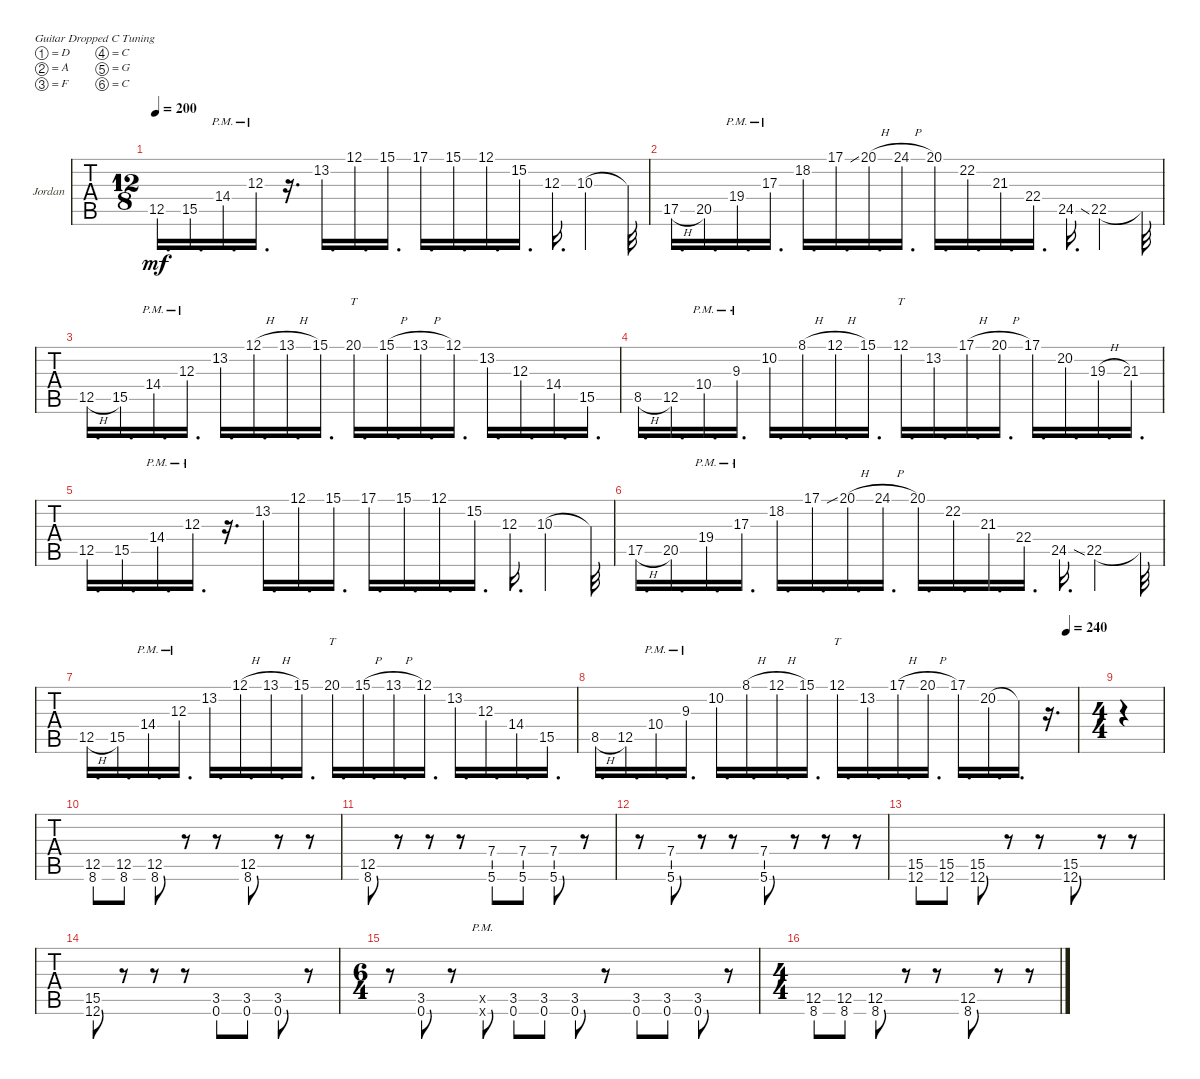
\bracketExtendMode groupsimilarinstruments
\firstSystemTrackNameOrientation horizontal
\otherSystemsTrackNameOrientation horizontal
\track ("Jid-Lee" "Jordan") {instrument overdrivenguitar}
\staff {tabs}
\tuning (D4 A3 F3 C3 G2 C2)
\ts (12 8)
\tempo 200
\clef g2
\ks c
12.5.16{d dy mf} 15.5.16{d} 14.4{pm}.16{d} 12.3{pm}.16{d} r.16{d} 13.2.16{d} 12.1.16{d} 15.1.16{d} 17.1.16{d} 15.1.16{d} 12.1.16{d} 15.2.16{d} 12.3.16{d} 10.3.4 10.3{t}.32 |
17.5{h}.16{d} 20.5.16{d} 19.4{pm}.16{d} 17.3{pm}.16{d} 18.2.16{d} 17.1{ss}.16{d} 20.1{h}.16{d} 24.1{h}.16{d} 20.1.16{d} 22.2.16{d} 21.3.16{d} 22.4.16{d} 24.5{ss}.16{d} 22.5.4 22.5{t}.32 |
12.5{h}.16{d} 15.5.16{d} 14.4{pm}.16{d} 12.3{pm}.16{d} 13.2.16{d} 12.1{h}.16{d} 13.1{h}.16{d} 15.1.16{d} 20.1.16{tt d} 15.1{h}.16{d} 13.1{h}.16{d} 12.1.16{d} 13.2.16{d} 12.3.16{d} 14.4.16{d} 15.5.16{d} |
8.5{h}.16{d} 12.5.16{d} 10.4{pm}.16{d} 9.3{pm}.16{d} 10.2.16{d} 8.1{h}.16{d} 12.1{h}.16{d} 15.1.16{d} 12.1.16{tt d} 13.2.16{d} 17.1{h}.16{d} 20.1{h}.16{d} 17.1.16{d} 20.2.16{d} 19.3{h}.16{d} 21.3.16{d} |
12.5.16{d} 15.5.16{d} 14.4{pm}.16{d} 12.3{pm}.16{d} r.16{d} 13.2.16{d} 12.1.16{d} 15.1.16{d} 17.1.16{d} 15.1.16{d} 12.1.16{d} 15.2.16{d} 12.3.16{d} 10.3.4 10.3{t}.32 |
17.5{h}.16{d} 20.5.16{d} 19.4{pm}.16{d} 17.3{pm}.16{d} 18.2.16{d} 17.1{ss}.16{d} 20.1{h}.16{d} 24.1{h}.16{d} 20.1.16{d} 22.2.16{d} 21.3.16{d} 22.4.16{d} 24.5{ss}.16{d} 22.5.4 22.5{t}.32 |
12.5{h}.16{d} 15.5.16{d} 14.4{pm}.16{d} 12.3{pm}.16{d} 13.2.16{d} 12.1{h}.16{d} 13.1{h}.16{d} 15.1.16{d} 20.1.16{tt d} 15.1{h}.16{d} 13.1{h}.16{d} 12.1.16{d} 13.2.16{d} 12.3.16{d} 14.4.16{d} 15.5.16{d} |
\tempo (240 0.978261)
8.5{h}.16{d} 12.5.16{d} 10.4{pm}.16{d} 9.3{pm}.16{d} 10.2.16{d} 8.1{h}.16{d} 12.1{h}.16{d} 15.1.16{d} 12.1.16{tt d} 13.2.16{d} 17.1{h}.16{d} 20.1{h}.16{d} 17.1.16{d} 20.2.16{d} 20.2{t}.16{d} r.16{d} |
\ts (4 4)
|
(12.5 8.6).8 (12.5 8.6).8 (12.5 8.6).8 r.8 r.8 (12.5 8.6).8 r.8 r.8 |
(12.5 8.6).8 r.8 r.8 r.8 (5.6 7.4).8 (5.6 7.4).8 (5.6 7.4).8 r.8 |
r.8 (5.6 7.4).8 r.8 r.8 (5.6 7.4).8 r.8 r.8 r.8 |
(12.6 15.5).8 (12.6 15.5).8 (12.6 15.5).8 r.8 r.8 (12.6 15.5).8 r.8 r.8 |
(12.6 15.5).8 r.8 r.8 r.8 (0.6 3.5).8 (0.6 3.5).8 (0.6 3.5).8 r.8 |
\ts (6 4)
r.8 (0.6 3.5).8 r.8 (0.6{pm x} 0.5{x}).8 (0.6 3.5).8 (0.6 3.5).8 (0.6 3.5).8 r.8 (0.6 3.5).8 (0.6 3.5).8 (0.6 3.5).8 r.8 |
\ts (4 4)
(12.5 8.6).8 (12.5 8.6).8 (12.5 8.6).8 r.8 r.8 (12.5 8.6).8 r.8 r.8
